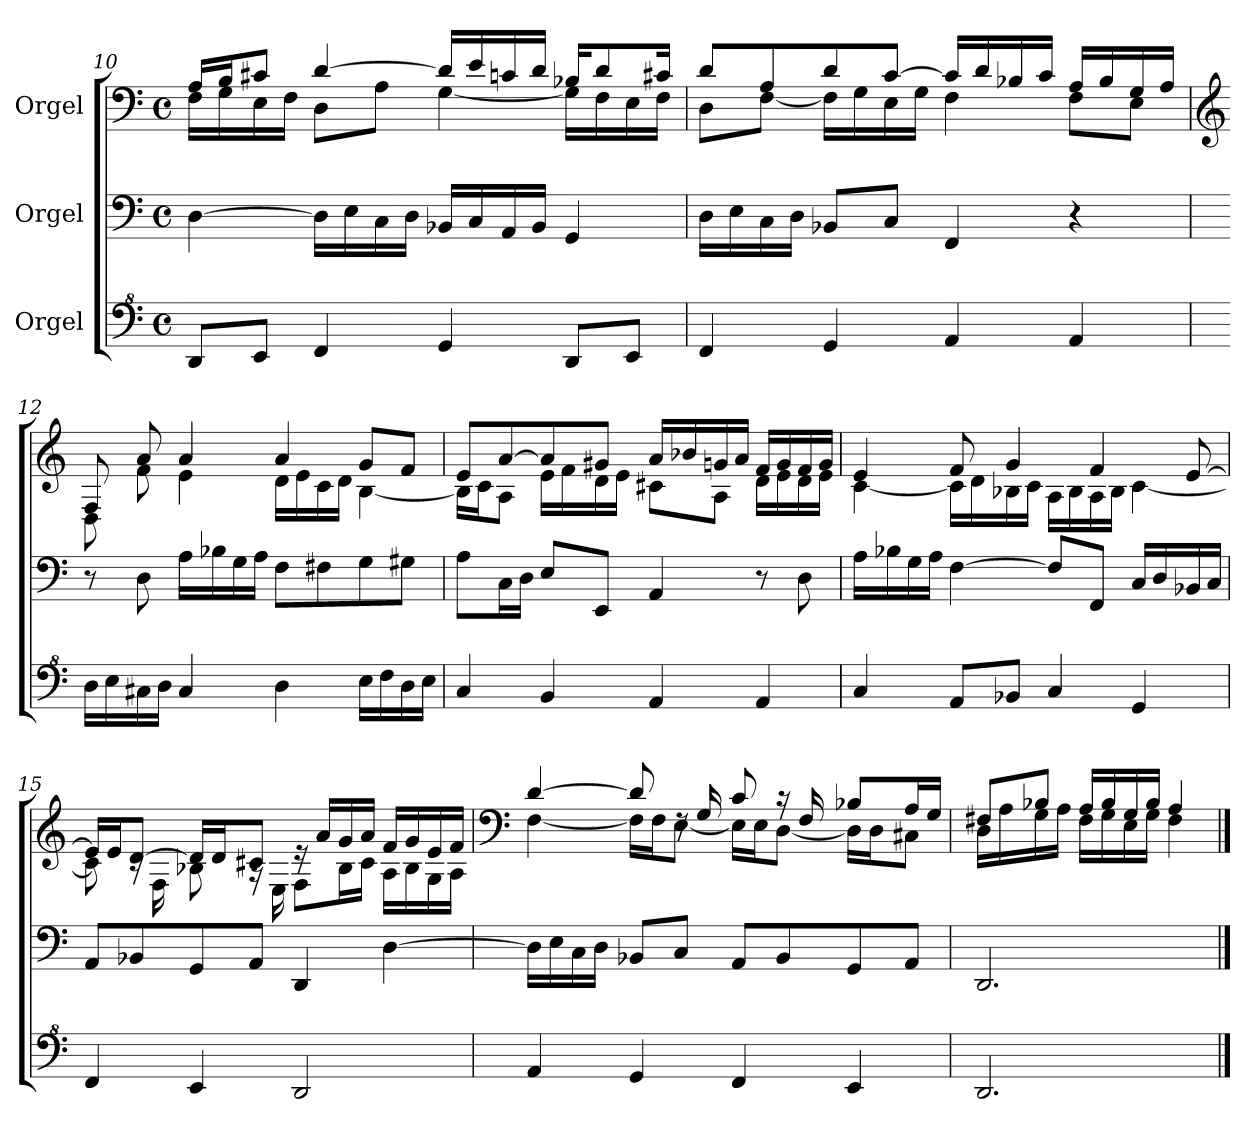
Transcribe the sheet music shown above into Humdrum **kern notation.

**kern	**kern	**kern
*part3	*part2	*part1
*staff3	*staff2	*staff1
*I"Orgel	*I"Orgel	*I"Orgel
!!LO:PB:g=z
*clefF^4	*clefF4	*clefF4
*k[]	*k[]	*k[]
*M4/4	*M4/4	*M4/4
*met(c)	*met(c)	*met(c)
=10	=10	=10
*	*	*^
8D/L	[4D\	16A/LL	16F\LL
.	.	16B/J	16G\
8E/J	.	8c#X/J	16E\
.	.	.	16F\JJ
4F/	16D\LL]	[4d/	8D\L
.	16E\	.	.
.	16C\	.	8A\J
.	16D\JJ	.	.
4G/	16BB-X/LL	16d/LL]	[4G\
.	16C/	16e/	.
.	16AA/	16cn/	.
.	16BB-/JJ	16d/JJ	.
8D/L	4GG/	16B-X/KL	16G\LL]
.	.	8d/	16F\
8E/J	.	.	16E\
.	.	16c#X/Jk	16F\JJ
=11	=11	=11	=11
4F/	16D\LL	8d/L	8D\L
.	16E\	.	.
.	16C\	8A/	[8F\J
.	16D\JJ	.	.
4G/	8BB-X/L	8d/	16F\LL]
.	.	.	16G\
.	8C/J	[8c/J	16E\
.	.	.	16G\JJ
4A/	4FF/	16c/LL]	4F\
.	.	16d/	.
.	.	16B-X/	.
.	.	16c/JJ	.
4A/	4r	16A/LL	8F\L
.	.	16B-/	.
.	.	16G/	8E\J
.	.	16A/JJ	.
!!LO:LB:g=z	!!
=12	=12	=12	=12
*	*	*clefG2	*
16d\LL	8r	8F/	8D\
16e\	.	.	.
16c#X\	8D\	8a/	8f\
16d\JJ	.	.	.
4c#/	16A\LL	4a/	4e\
.	16B-X\	.	.
.	16G\	.	.
.	16A\JJ	.	.
4d\	8F\L	4a/	16d\LL
.	.	.	16e\
.	8F#X\	.	16c\
.	.	.	16d\JJ
16e\LL	8G\	8g/L	[4B\
16f\	.	.	.
16d\	8G#X\J	8f/J	.
16e\JJ	.	.	.
=13	=13	=13	=13
4c/	8A\L	8e/L	16B\LL]
.	.	.	16c\J
.	16C\L	[8a/	8A\J
.	16D\JJ	.	.
4B/	8E/L	8a/]	16e\LL
.	.	.	16f\
.	8EE/J	8g#X/J	16d\
.	.	.	16e\JJ
4A/	4AA/	16a/LL	8c#X\L
.	.	16b-X/	.
.	.	16gn/	8A\J
.	.	16a/JJ	.
4A/	8r	16f/LL	16d\LL
.	.	16g/	16e\
.	8D\	16f/	16d\
.	.	16g/JJ	16e\JJ
!!LO:LB:g=z	!!
=14	=14	=14	=14
4c/	16A\LL	4e/	[4c\
.	16B-X\	.	.
.	16G\	.	.
.	16A\JJ	.	.
8A/L	[4F\	8f/	16c\LL]
.	.	.	16d\
8B-X/J	.	4g/	16B-X\
.	.	.	16c\JJ
4c/	8F/L]	.	16A\LL
.	.	.	16B-\
.	8FF/J	4f/	16A\
.	.	.	16B-\JJ
4G/	16C/LL	.	[4c\
.	16D/	.	.
.	16BB-X/	[8e/	.
.	16C/JJ	.	.
=15	=15	=15	=15
4F/	8AA/L	16e/LL]	8c\]
.	.	16e/J	.
.	8BB-X/	[8d/J	16rc
.	.	.	16F\
4E/	8GG/	16d/LL]	8B-X\
.	.	16d/J	.
.	8AA/J	8c#X/J	16rA
.	.	.	16E\
2D/	4DD/	16re	8F\L
.	.	16a/LL	.
.	.	16g/	16B-\L
.	.	16a/JJ	16c#\JJ
.	[4D\	16f/LL	16A\LL
.	.	16g/	16B-\
.	.	16e/	16G\
.	.	16f/JJ	16A\JJ
!!LO:LB:g=z	!!
=16	=16	=16	=16
*	*	*clefF4	*
4A/	16D\LL]	[4d/	[4F\
.	16E\	.	.
.	16C\	.	.
.	16D\JJ	.	.
4G/	8BB-X/L	8d/]	16F\LL]
.	.	.	16F\J
.	8C/J	16rF	[8E\J
.	.	16G/	.
4F/	8AA/L	8c/	16E\LL]
.	.	.	16E\J
.	8BB-/	16r	[8D\J
.	.	16F/	.
4E/	8GG/	8B-X/L	16D\LL]
.	.	.	16D\J
.	8AA/J	16A/L	8C#X\J
.	.	16G/JJ	.
=17	=17	=17	=17
2.D/	2.DD/	8F#X/L	16D\LL
.	.	.	16A\
.	.	8B-X/J	16G\
.	.	.	16A\JJ
.	.	16A/LL	16F#\LL
.	.	16B-/	16G\
.	.	16G/	16E\
.	.	16B-/JJ	16G\JJ
.	.	4A/	4F#\
*	*	*v	*v
==	==	==
*-	*-	*-
